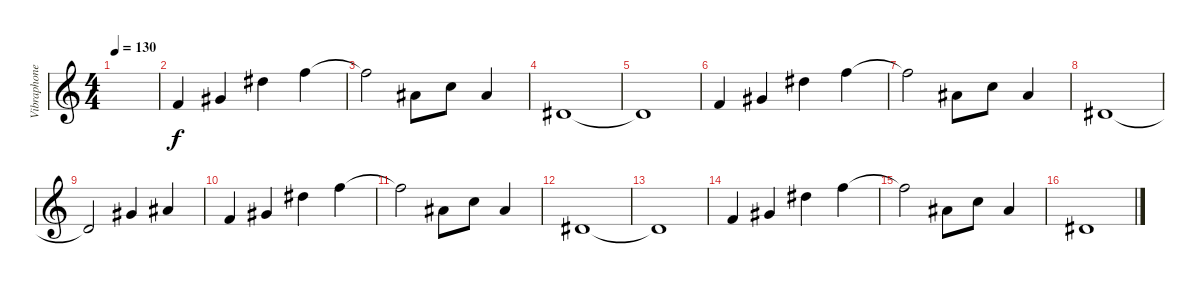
\track ("Vibraphone" "Vibraphone") {instrument vibraphone}
\staff {score}
\tuning (E4 B3 G3 D3 A2 E2 B1) {hide}
\ts (4 4)
\tempo 130
\clef g2
\ks c
|
1.1.4 4.1.4 11.1.4 13.1.4 |
13.1{t}.2 6.1.8 8.1.8 6.1.4 |
4.2.1 |
4.2{t}.1 |
1.1.4 4.1.4 11.1.4 13.1.4 |
13.1{t}.2 6.1.8 8.1.8 6.1.4 |
4.2.1 |
4.2{t}.2 4.1.4 6.1.4 |
1.1.4 4.1.4 11.1.4 13.1.4 |
13.1{t}.2 6.1.8 8.1.8 6.1.4 |
4.2.1 |
4.2{t}.1 |
1.1.4 4.1.4 11.1.4 13.1.4 |
13.1{t}.2 6.1.8 8.1.8 6.1.4 |
4.2.1
